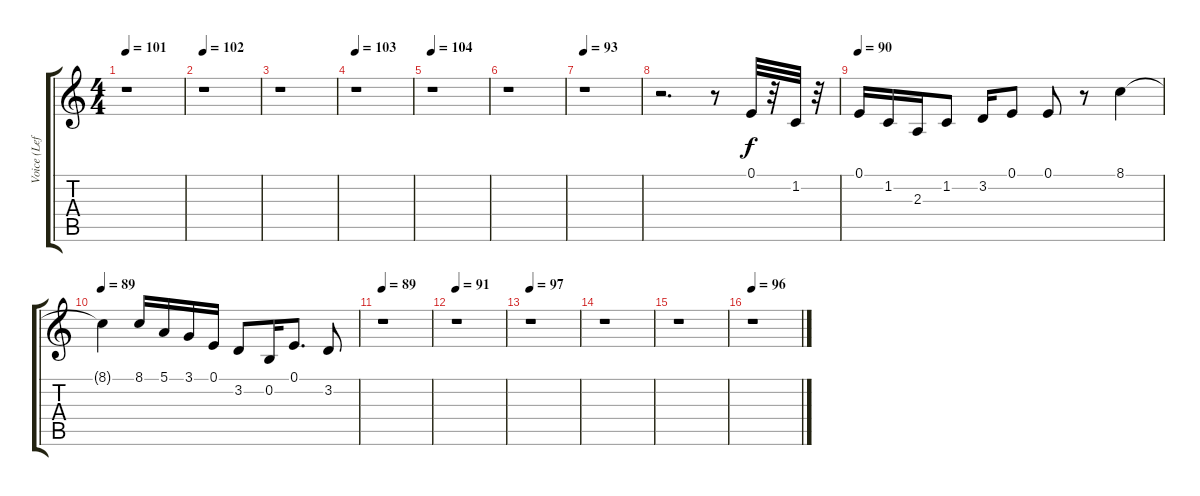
\track ("Voice (Left)" "Voice (Lef") {instrument flute}
\staff {score tabs}
\tuning (E4 B3 G3 D3 A2 E2) {hide}
\ts (4 4)
\tempo 101
\clef g2
\ks c
r.1{dy f} |
\tempo 102
r.1 |
r.1 |
\tempo 103
r.1 |
\tempo 104
r.1 |
r.1 |
\tempo 93
r.1 |
r.2{d} r.8 0.1.32 r.32 1.2.32 r.32 |
\tempo 90
0.1.16 1.2.16 2.3.16 1.2.8 3.2.16 0.1.8 0.1.8 r.8 8.1.4 |
\tempo 89
8.1{t}.4 8.1.16 5.1.16 3.1.16 0.1.16 3.2.8 0.2.16 0.1.8{d} 3.2.8 |
\tempo 89
r.1 |
\tempo 91
r.1 |
\tempo 97
r.1 |
r.1 |
r.1 |
\tempo 96
r.1
